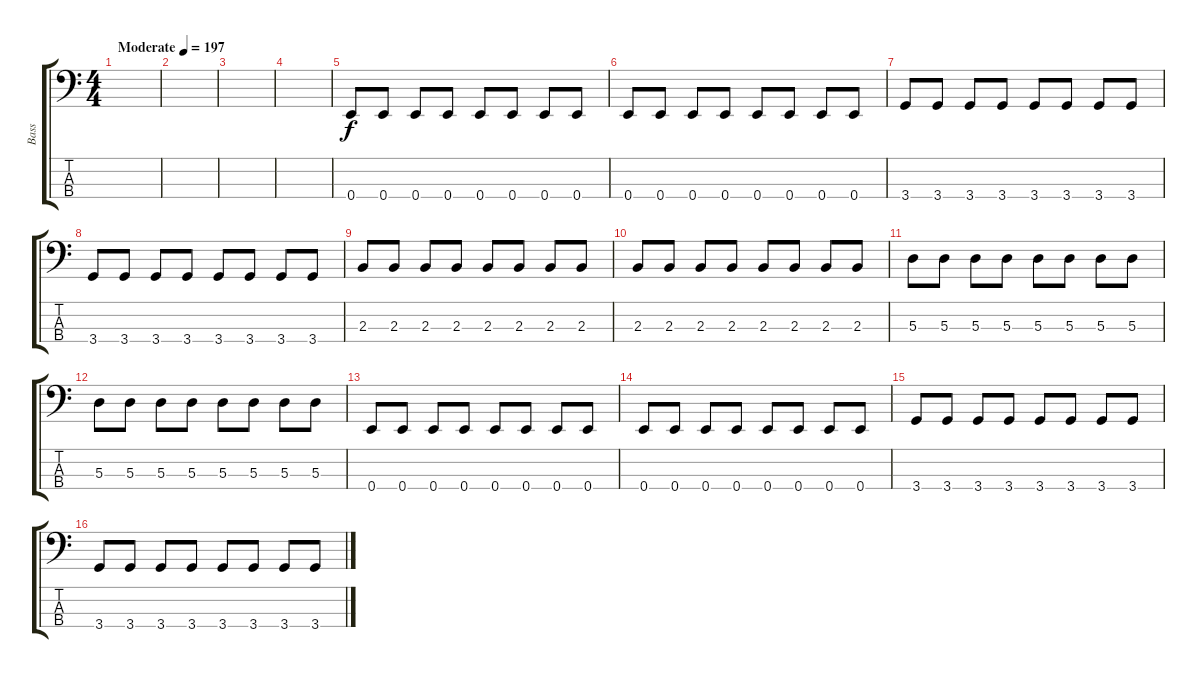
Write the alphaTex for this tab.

\track ("Bass" "Bass") {instrument electricbassfinger}
\staff {score tabs}
\tuning (G2 D2 A1 E1) {hide}
\ts (4 4)
\tempo (197 "Moderate")
\clef f4
\ks c
|
|
|
|
0.4.8 0.4.8 0.4.8 0.4.8 0.4.8 0.4.8 0.4.8 0.4.8 |
0.4.8 0.4.8 0.4.8 0.4.8 0.4.8 0.4.8 0.4.8 0.4.8 |
3.4.8 3.4.8 3.4.8 3.4.8 3.4.8 3.4.8 3.4.8 3.4.8 |
3.4.8 3.4.8 3.4.8 3.4.8 3.4.8 3.4.8 3.4.8 3.4.8 |
2.3.8 2.3.8 2.3.8 2.3.8 2.3.8 2.3.8 2.3.8 2.3.8 |
2.3.8 2.3.8 2.3.8 2.3.8 2.3.8 2.3.8 2.3.8 2.3.8 |
5.3.8 5.3.8 5.3.8 5.3.8 5.3.8 5.3.8 5.3.8 5.3.8 |
5.3.8 5.3.8 5.3.8 5.3.8 5.3.8 5.3.8 5.3.8 5.3.8 |
0.4.8 0.4.8 0.4.8 0.4.8 0.4.8 0.4.8 0.4.8 0.4.8 |
0.4.8 0.4.8 0.4.8 0.4.8 0.4.8 0.4.8 0.4.8 0.4.8 |
3.4.8 3.4.8 3.4.8 3.4.8 3.4.8 3.4.8 3.4.8 3.4.8 |
3.4.8 3.4.8 3.4.8 3.4.8 3.4.8 3.4.8 3.4.8 3.4.8
